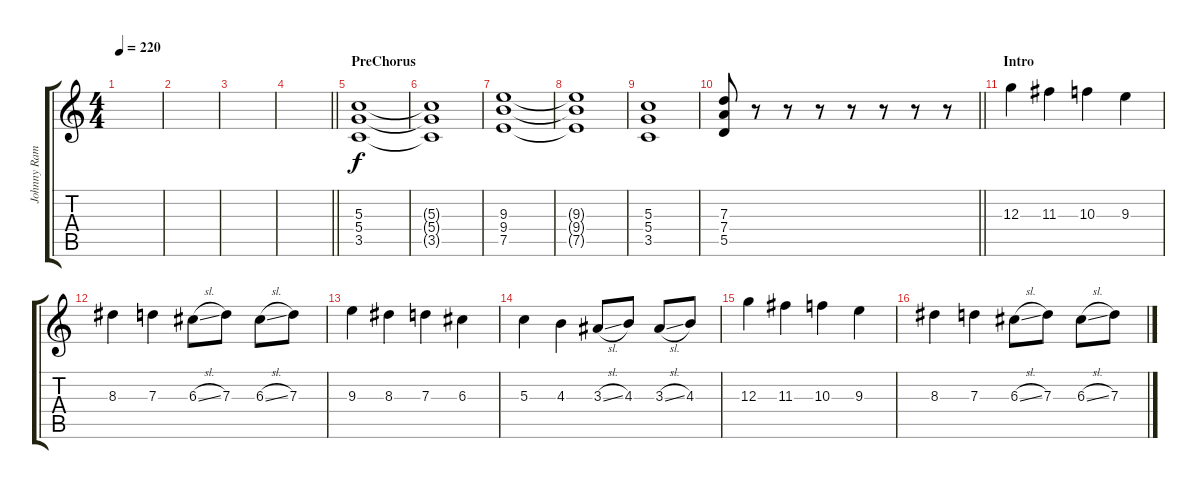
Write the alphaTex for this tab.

\track ("Johnny Ramone 2nd" "Johnny Ram") {instrument overdrivenguitar}
\staff {score tabs}
\tuning (E4 B3 G3 D3 A2 E2) {hide}
\ts (4 4)
\tempo 220
\clef g2
\ks c
|
|
|
\barLineRight lightlight
|
\section ("" "PreChorus")
(5.3 5.4 3.5).1 |
(5.3{t} 5.4{t} 3.5{t}).1 |
(9.3 9.4 7.5).1 |
(9.3{t} 9.4{t} 7.5{t}).1 |
(5.3 5.4 3.5).1 |
\barLineRight lightlight
(7.3 7.4 5.5).8 r.8 r.8 r.8 r.8 r.8 r.8 r.8 |
\section ("" "Intro")
12.3.4 11.3.4 10.3.4 9.3.4 |
8.3.4 7.3.4 6.3{sl}.8 7.3.8 6.3{sl}.8 7.3.8 |
9.3.4 8.3.4 7.3.4 6.3.4 |
5.3.4 4.3.4 3.3{sl}.8 4.3.8 3.3{sl}.8 4.3.8 |
12.3.4 11.3.4 10.3.4 9.3.4 |
8.3.4 7.3.4 6.3{sl}.8 7.3.8 6.3{sl}.8 7.3.8
